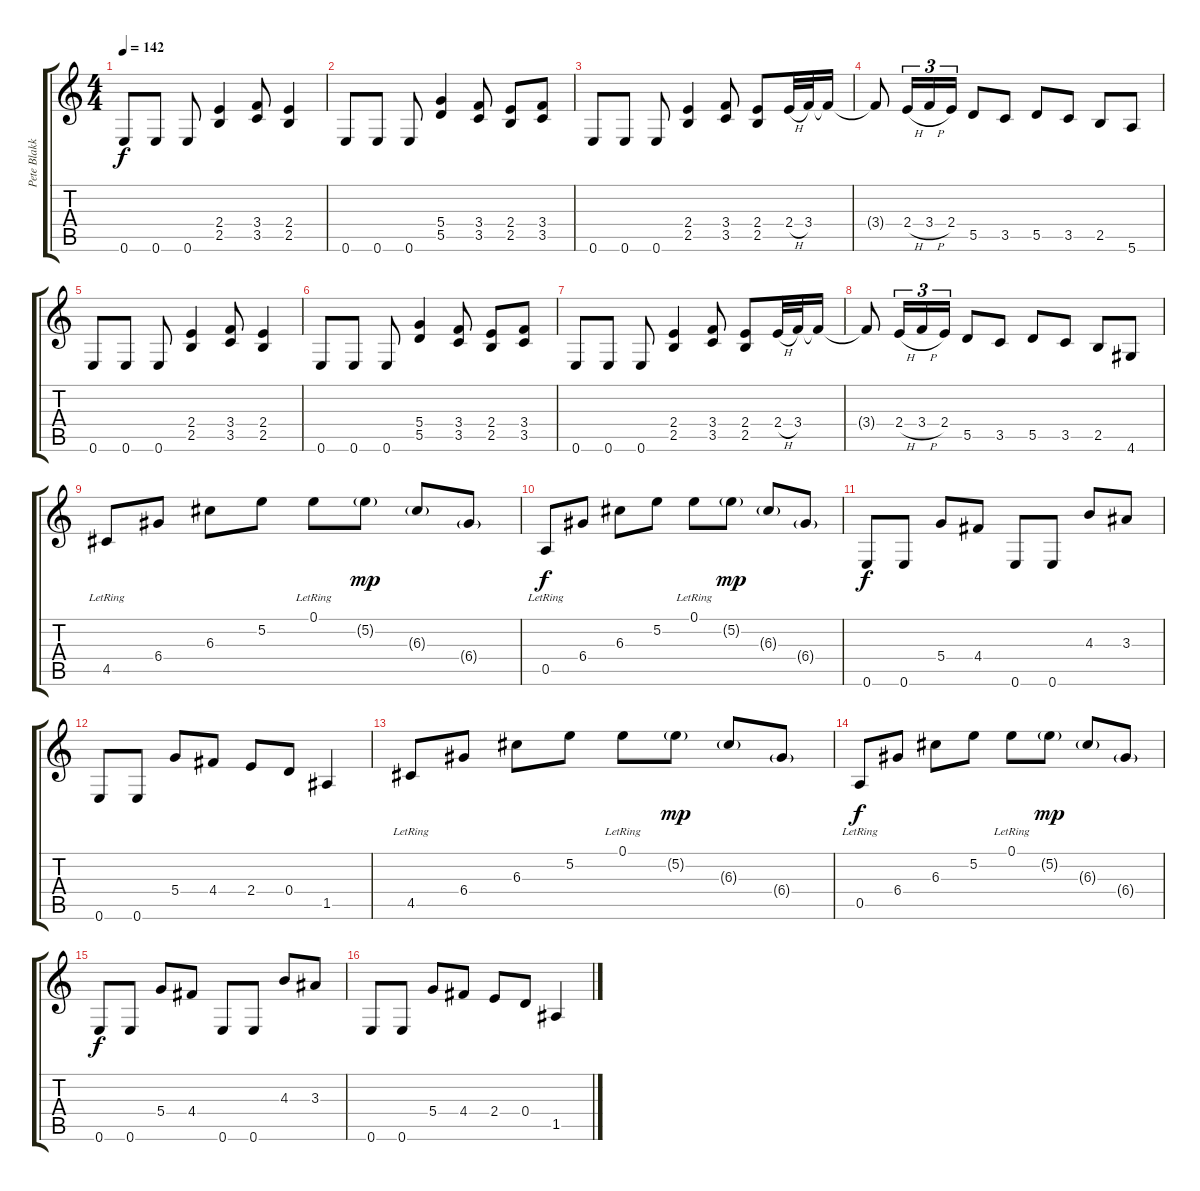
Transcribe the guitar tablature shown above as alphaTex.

\track ("Pete Blakk" "Pete Blakk") {instrument distortionguitar}
\staff {score tabs}
\tuning (E4 B3 G3 D3 A2 E2) {hide}
\ts (4 4)
\tempo 142
\clef g2
\ks c
0.6.8{dy f} 0.6.8 0.6.8 (2.4 2.5).4 (3.4 3.5).8 (2.4 2.5).4 |
0.6.8 0.6.8 0.6.8 (5.4 5.5).4 (3.4 3.5).8 (2.4 2.5).8 (3.4 3.5).8 |
0.6.8 0.6.8 0.6.8 (2.4 2.5).4 (3.4 3.5).8 (2.4 2.5).8 2.4{h}.32 3.4.32 3.4{t}.16 |
3.4{t}.8 2.4{h}.16{tu (3 2)} 3.4{h}.16{tu (3 2)} 2.4.16{tu (3 2)} 5.5.8 3.5.8 5.5.8 3.5.8 2.5.8 5.6.8 |
0.6.8 0.6.8 0.6.8 (2.4 2.5).4 (3.4 3.5).8 (2.4 2.5).4 |
0.6.8 0.6.8 0.6.8 (5.4 5.5).4 (3.4 3.5).8 (2.4 2.5).8 (3.4 3.5).8 |
0.6.8 0.6.8 0.6.8 (2.4 2.5).4 (3.4 3.5).8 (2.4 2.5).8 2.4{h}.32 3.4.32 3.4{t}.16 |
3.4{t}.8 2.4{h}.16{tu (3 2)} 3.4{h}.16{tu (3 2)} 2.4.16{tu (3 2)} 5.5.8 3.5.8 5.5.8 3.5.8 2.5.8 4.6.8 |
4.5{lr}.8 6.4.8 6.3.8 5.2.8 0.1{lr}.8 5.2{g}.8{dy mp} 6.3{g}.8 6.4{g}.8 |
0.5{lr}.8{dy f} 6.4.8 6.3.8 5.2.8 0.1{lr}.8 5.2{g}.8{dy mp} 6.3{g}.8 6.4{g}.8 |
0.6.8{dy f} 0.6.8 5.4.8 4.4.8 0.6.8 0.6.8 4.3.8 3.3.8 |
0.6.8 0.6.8 5.4.8 4.4.8 2.4.8 0.4.8 1.5.4 |
4.5{lr}.8 6.4.8 6.3.8 5.2.8 0.1{lr}.8 5.2{g}.8{dy mp} 6.3{g}.8 6.4{g}.8 |
0.5{lr}.8{dy f} 6.4.8 6.3.8 5.2.8 0.1{lr}.8 5.2{g}.8{dy mp} 6.3{g}.8 6.4{g}.8 |
0.6.8{dy f} 0.6.8 5.4.8 4.4.8 0.6.8 0.6.8 4.3.8 3.3.8 |
0.6.8 0.6.8 5.4.8 4.4.8 2.4.8 0.4.8 1.5.4
